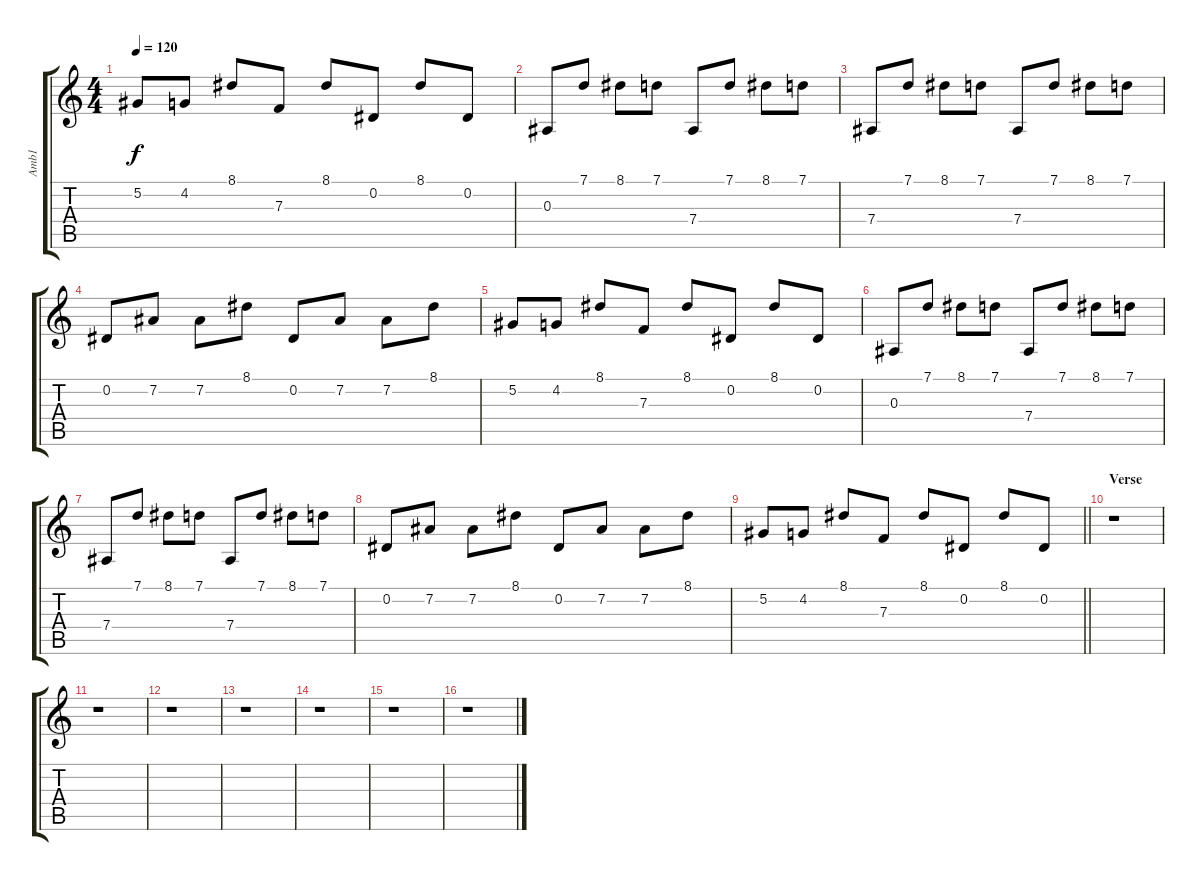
\track ("Amb1" "Amb1") {instrument brightacousticpiano}
\staff {score tabs}
\tuning (G4 Eb4 Bb3 Eb3 Bb2 Eb2) {hide}
\ts (4 4)
\tempo 120
\clef g2
\ks c
5.2.8{dy f} 4.2.8 8.1.8 7.3.8 8.1.8 0.2.8 8.1.8 0.2.8 |
0.3.8 7.1.8 8.1.8 7.1.8 7.4.8 7.1.8 8.1.8 7.1.8 |
7.4.8 7.1.8 8.1.8 7.1.8 7.4.8 7.1.8 8.1.8 7.1.8 |
0.2.8 7.2.8 7.2.8 8.1.8 0.2.8 7.2.8 7.2.8 8.1.8 |
5.2.8 4.2.8 8.1.8 7.3.8 8.1.8 0.2.8 8.1.8 0.2.8 |
0.3.8 7.1.8 8.1.8 7.1.8 7.4.8 7.1.8 8.1.8 7.1.8 |
7.4.8 7.1.8 8.1.8 7.1.8 7.4.8 7.1.8 8.1.8 7.1.8 |
0.2.8 7.2.8 7.2.8 8.1.8 0.2.8 7.2.8 7.2.8 8.1.8 |
\barLineRight lightlight
5.2.8 4.2.8 8.1.8 7.3.8 8.1.8 0.2.8 8.1.8 0.2.8 |
\section ("" "Verse")
r.1 |
r.1 |
r.1 |
r.1 |
r.1 |
r.1 |
r.1
